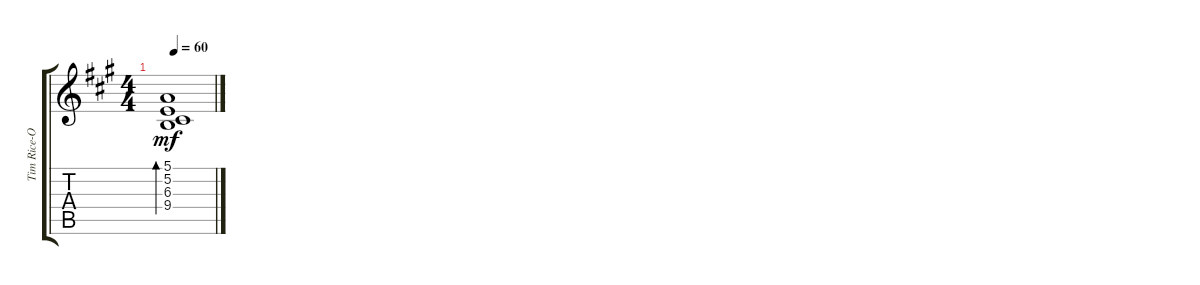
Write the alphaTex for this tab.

\track ("Tim Rice-Oxley (Piano RH) " "Tim Rice-O") {instrument acousticgrandpiano}
\staff {score tabs}
\tuning (E4 B3 G3 D3 A2 E2) {hide}
\ts (4 4)
\tempo 60
\clef g2
\ks a
(5.1 5.2 6.3 9.4).1{bd 240 dy mf}
